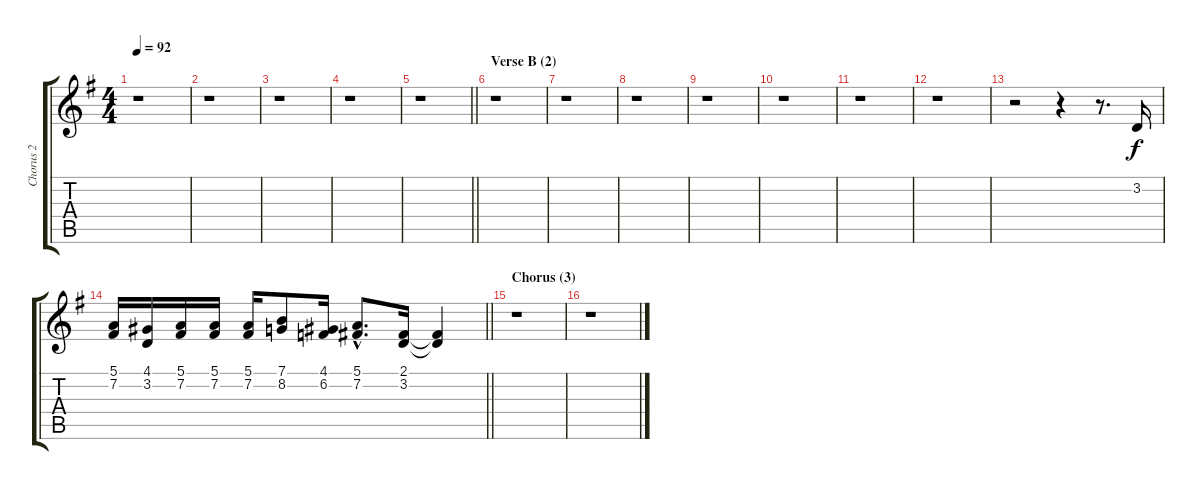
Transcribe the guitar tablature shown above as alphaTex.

\track ("Chorus 2" "Chorus 2") {instrument sopranosax}
\staff {score tabs}
\tuning (E4 B3 G3 D3 A2 E2) {hide}
\ts (4 4)
\tempo 92
\clef g2
\ks g
r.1{dy f} |
r.1 |
r.1 |
r.1 |
\barLineRight lightlight
r.1 |
\section ("" "Verse B (2)")
r.1 |
r.1 |
r.1 |
r.1 |
r.1 |
r.1 |
r.1 |
r.2 r.4 r.8{d} 3.2.16 |
\barLineRight lightlight
(5.1 7.2).16 (4.1 3.2).16 (5.1 7.2).16 (5.1 7.2).16 (5.1 7.2).16 (7.1 8.2).8 (4.1 6.2).16 (5.1{hac} 7.2{hac}).8{d} (2.1 3.2).16 (2.1{t} 3.2{t}).4 |
\section ("" "Chorus (3)")
r.1 |
r.1
